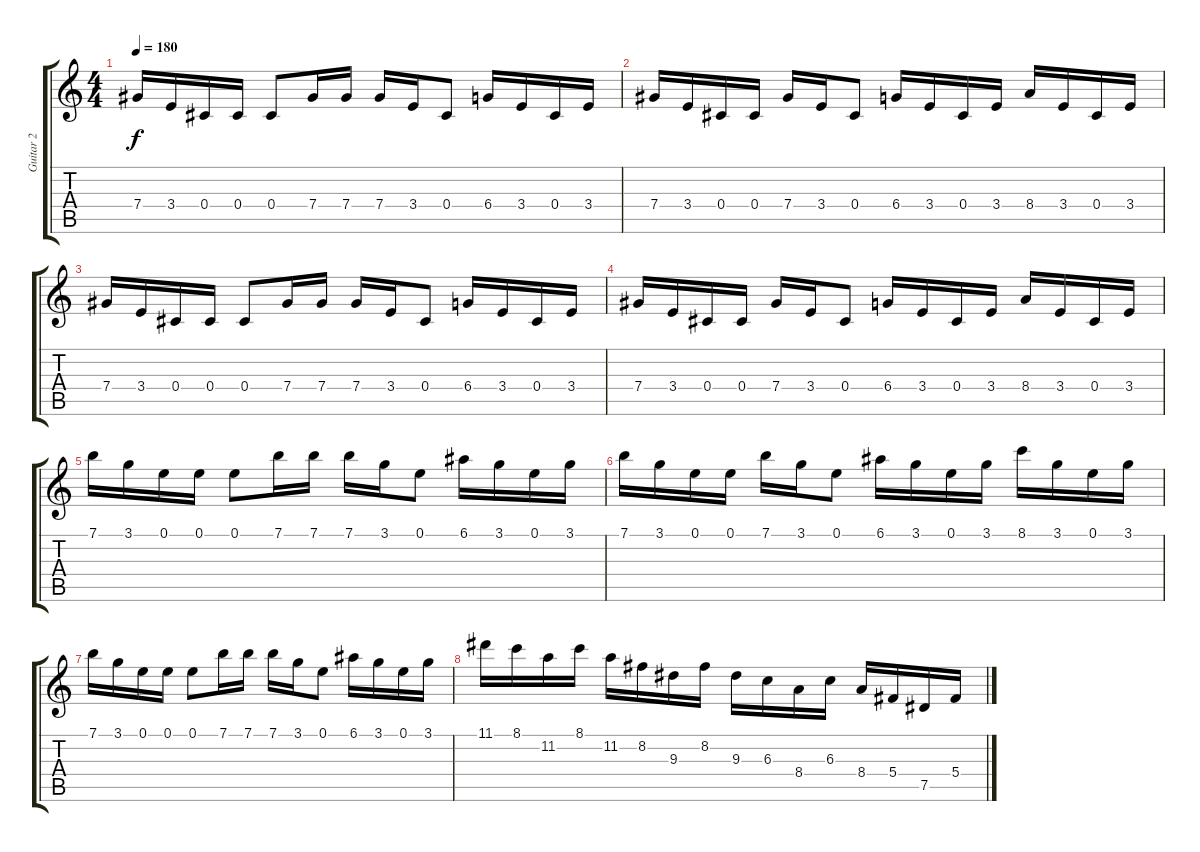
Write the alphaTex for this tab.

\track ("Guitar 2" "Guitar 2") {instrument overdrivenguitar}
\staff {score tabs}
\tuning (E4 Bb3 Gb3 Db3 Ab2 Db2) {hide}
\ts (4 4)
\tempo 180
\clef g2
\ks c
7.4.16{dy f volume 16} 3.4.16 0.4.16 0.4.16 0.4.8 7.4.16 7.4.16 7.4.16 3.4.16 0.4.8 6.4.16 3.4.16 0.4.16 3.4.16 |
7.4.16 3.4.16 0.4.16 0.4.16 7.4.16 3.4.16 0.4.8 6.4.16 3.4.16 0.4.16 3.4.16 8.4.16 3.4.16 0.4.16 3.4.16 |
7.4.16 3.4.16 0.4.16 0.4.16 0.4.8 7.4.16 7.4.16 7.4.16 3.4.16 0.4.8 6.4.16 3.4.16 0.4.16 3.4.16 |
7.4.16 3.4.16 0.4.16 0.4.16 7.4.16 3.4.16 0.4.8 6.4.16 3.4.16 0.4.16 3.4.16 8.4.16 3.4.16 0.4.16 3.4.16 |
7.1.16 3.1.16 0.1.16 0.1.16 0.1.8 7.1.16 7.1.16 7.1.16 3.1.16 0.1.8 6.1.16 3.1.16 0.1.16 3.1.16 |
7.1.16 3.1.16 0.1.16 0.1.16 7.1.16 3.1.16 0.1.8 6.1.16 3.1.16 0.1.16 3.1.16 8.1.16 3.1.16 0.1.16 3.1.16 |
7.1.16 3.1.16 0.1.16 0.1.16 0.1.8 7.1.16 7.1.16 7.1.16 3.1.16 0.1.8 6.1.16 3.1.16 0.1.16 3.1.16 |
11.1.16{volume 13} 8.1.16 11.2.16 8.1.16 11.2.16 8.2.16 9.3.16 8.2.16 9.3.16 6.3.16 8.4.16 6.3.16 8.4.16 5.4.16 7.5.16 5.4.16
